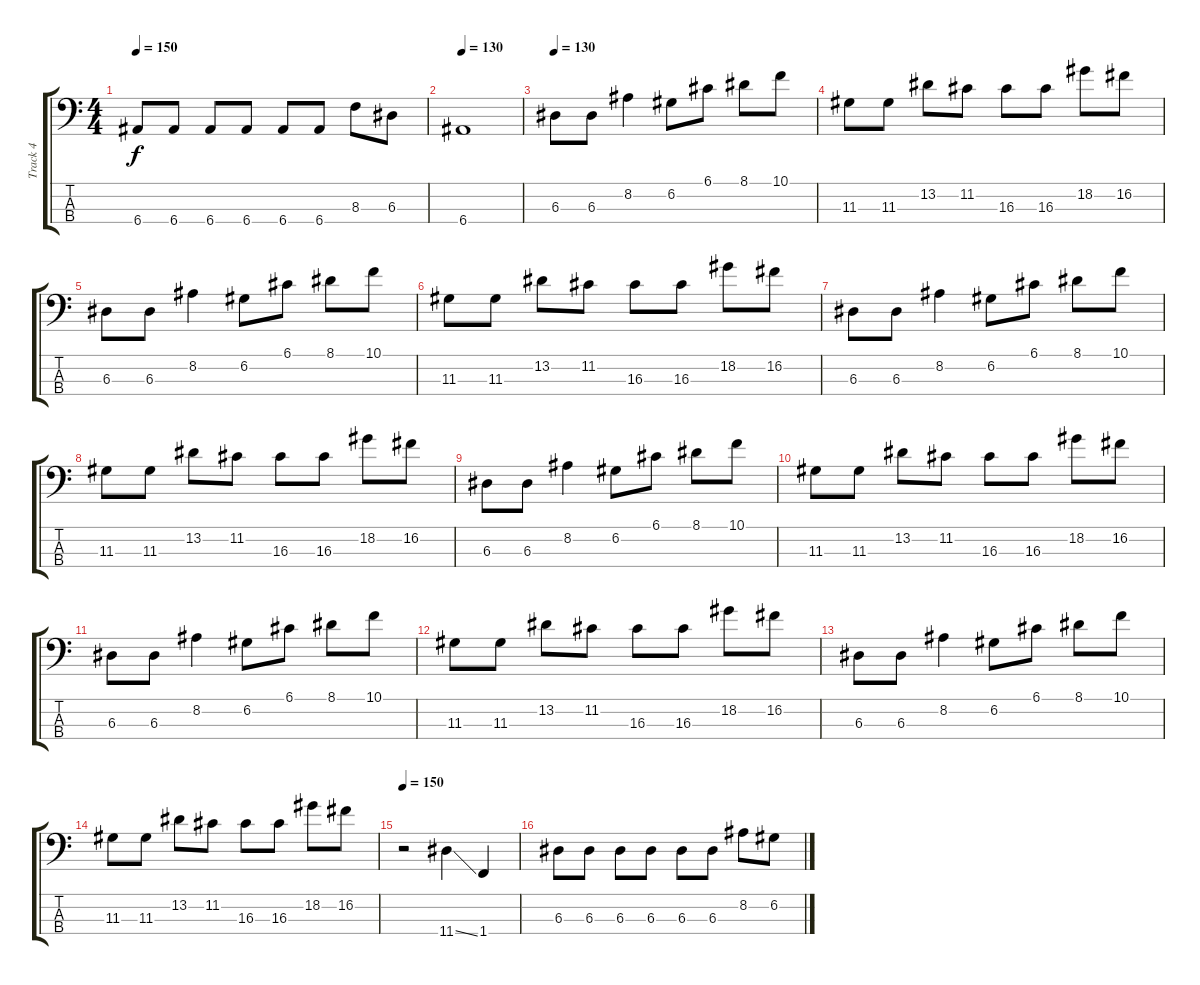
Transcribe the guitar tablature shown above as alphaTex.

\track ("Track 4" "Track 4") {instrument electricbassfinger}
\staff {score tabs}
\tuning (G2 D2 A1 E1) {hide}
\ts (4 4)
\tempo 150
\clef f4
\ks c
6.4.8{dy f} 6.4.8 6.4.8 6.4.8 6.4.8 6.4.8 8.3.8 6.3.8 |
\tempo 130
6.4.1 |
\tempo 130
6.3.8 6.3.8 8.2.4 6.2.8 6.1.8 8.1.8 10.1.8 |
11.3.8 11.3.8 13.2.8 11.2.8 16.3.8 16.3.8 18.2.8 16.2.8 |
6.3.8 6.3.8 8.2.4 6.2.8 6.1.8 8.1.8 10.1.8 |
11.3.8 11.3.8 13.2.8 11.2.8 16.3.8 16.3.8 18.2.8 16.2.8 |
6.3.8 6.3.8 8.2.4 6.2.8 6.1.8 8.1.8 10.1.8 |
11.3.8 11.3.8 13.2.8 11.2.8 16.3.8 16.3.8 18.2.8 16.2.8 |
6.3.8 6.3.8 8.2.4 6.2.8 6.1.8 8.1.8 10.1.8 |
11.3.8 11.3.8 13.2.8 11.2.8 16.3.8 16.3.8 18.2.8 16.2.8 |
6.3.8 6.3.8 8.2.4 6.2.8 6.1.8 8.1.8 10.1.8 |
11.3.8 11.3.8 13.2.8 11.2.8 16.3.8 16.3.8 18.2.8 16.2.8 |
6.3.8 6.3.8 8.2.4 6.2.8 6.1.8 8.1.8 10.1.8 |
11.3.8 11.3.8 13.2.8 11.2.8 16.3.8 16.3.8 18.2.8 16.2.8 |
\tempo 150
r.2 11.4{ss}.4 1.4.4 |
6.3.8 6.3.8 6.3.8 6.3.8 6.3.8 6.3.8 8.2.8 6.2.8
